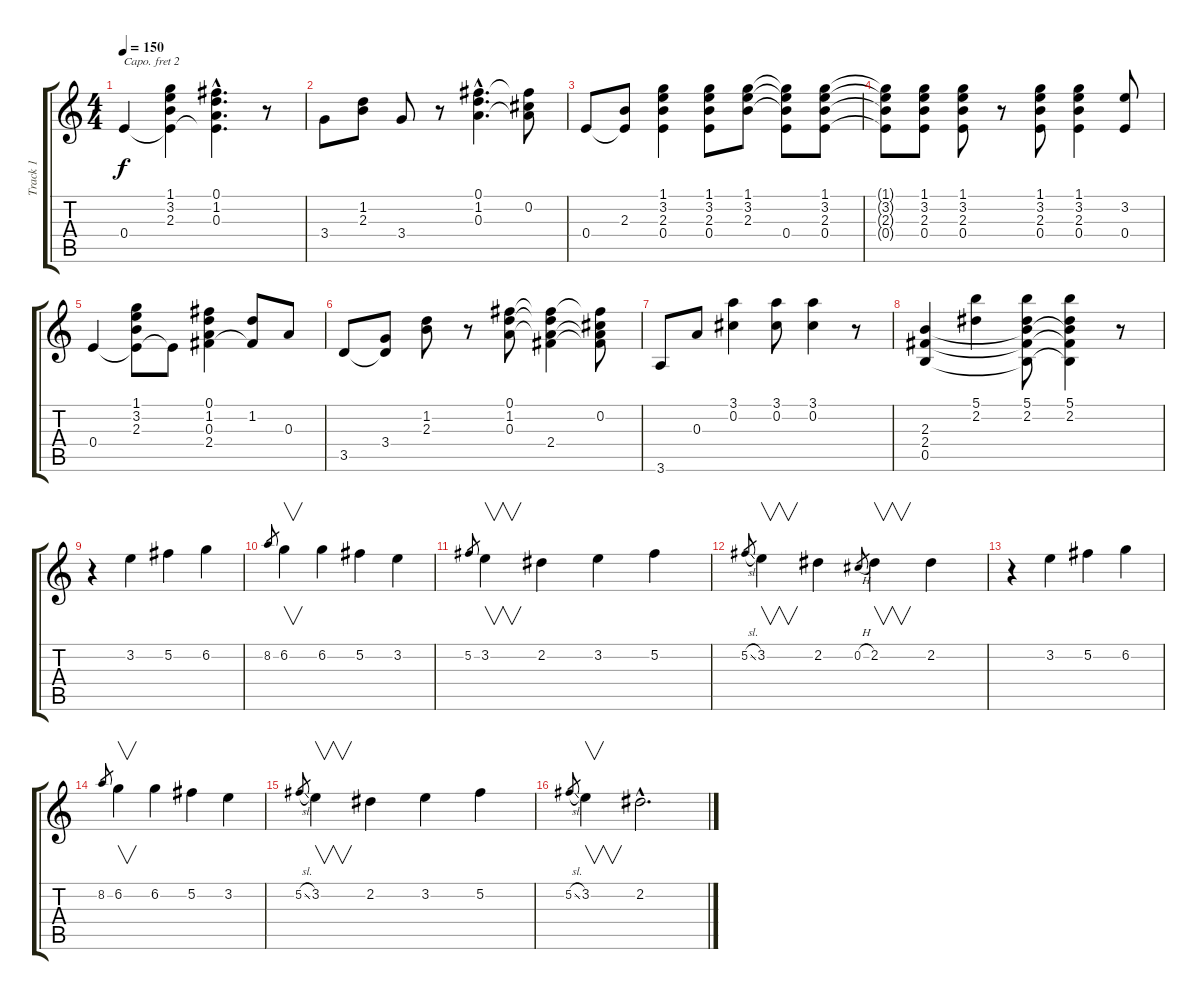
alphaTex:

\track ("Track 1" "Track 1") {instrument acousticguitarsteel}
\staff {score tabs}
\capo 2
\tuning (E4 B3 G3 D3 A2 E2) {hide}
\ts (4 4)
\tempo 150
\clef g2
\ks c
0.4.4{dy f} (1.1 3.2 2.3 0.4{t}).4 (0.1{hac} 1.2{hac} 0.3{hac} 0.4{hac t}).4{d} r.8 |
3.4.8 (1.2 2.3).8 3.4.8 r.8 (0.1{hac} 1.2{hac} 0.3{hac}).4{d} (0.1{t} 0.2 0.3{t}).8 |
0.4.8 (2.3 0.4{t}).8 (1.1 3.2 2.3 0.4).4 (1.1 3.2 2.3 0.4).8 (1.1 3.2 2.3).8 (1.1{t} 3.2{t} 2.3{t} 0.4).8 (1.1 3.2 2.3 0.4).8 |
(1.1{t} 3.2{t} 2.3{t} 0.4{t}).8 (1.1 3.2 2.3 0.4).8 (1.1 3.2 2.3 0.4).8 r.8 (1.1 3.2 2.3 0.4).8 (1.1 3.2 2.3 0.4).4 (3.2 0.4).8 |
0.4.4 (1.1 3.2 2.3 0.4{t}).8 0.4{t}.8 (0.1 1.2 0.3 2.4).4 (1.2 2.4{t}).8 0.3.8 |
3.5.8 (3.4 3.5{t}).8 (1.2 2.3).8 r.8 (0.1 1.2 0.3).8 (0.1{t} 1.2{t} 0.3{t} 2.4).4 (0.1{t} 0.2 0.3{t} 2.4{t}).8 |
3.6.8 0.3.8 (3.1 0.2).4 (3.1 0.2).8 (3.1 0.2).4 r.8 |
(2.3 2.4 0.5).4 (5.1 2.2).4 (5.1 2.2 2.3{t} 2.4{t} 0.5{t}).8 (5.1 2.2 2.3{t} 2.4{t} 0.5{t}).4 r.8 |
r.4 3.2.4 5.2.4 6.2.4 |
8.2.8{gr} 6.2.4{v} 6.2.4 5.2.4 3.2.4 |
5.2.8{gr} 3.2.4{v} 2.2.4 3.2.4 5.2.4 |
5.2{sl}.8{gr} 3.2.4{v} 2.2.4 0.2{h}.8{gr} 2.2.4{v} 2.2.4 |
r.4 3.2.4 5.2.4 6.2.4 |
8.2.8{gr} 6.2.4{v} 6.2.4 5.2.4 3.2.4 |
5.2{sl}.8{gr} 3.2.4{v} 2.2.4 3.2.4 5.2.4 |
5.2{sl}.8{gr} 3.2.4{v} 2.2{hac}.2{d}
